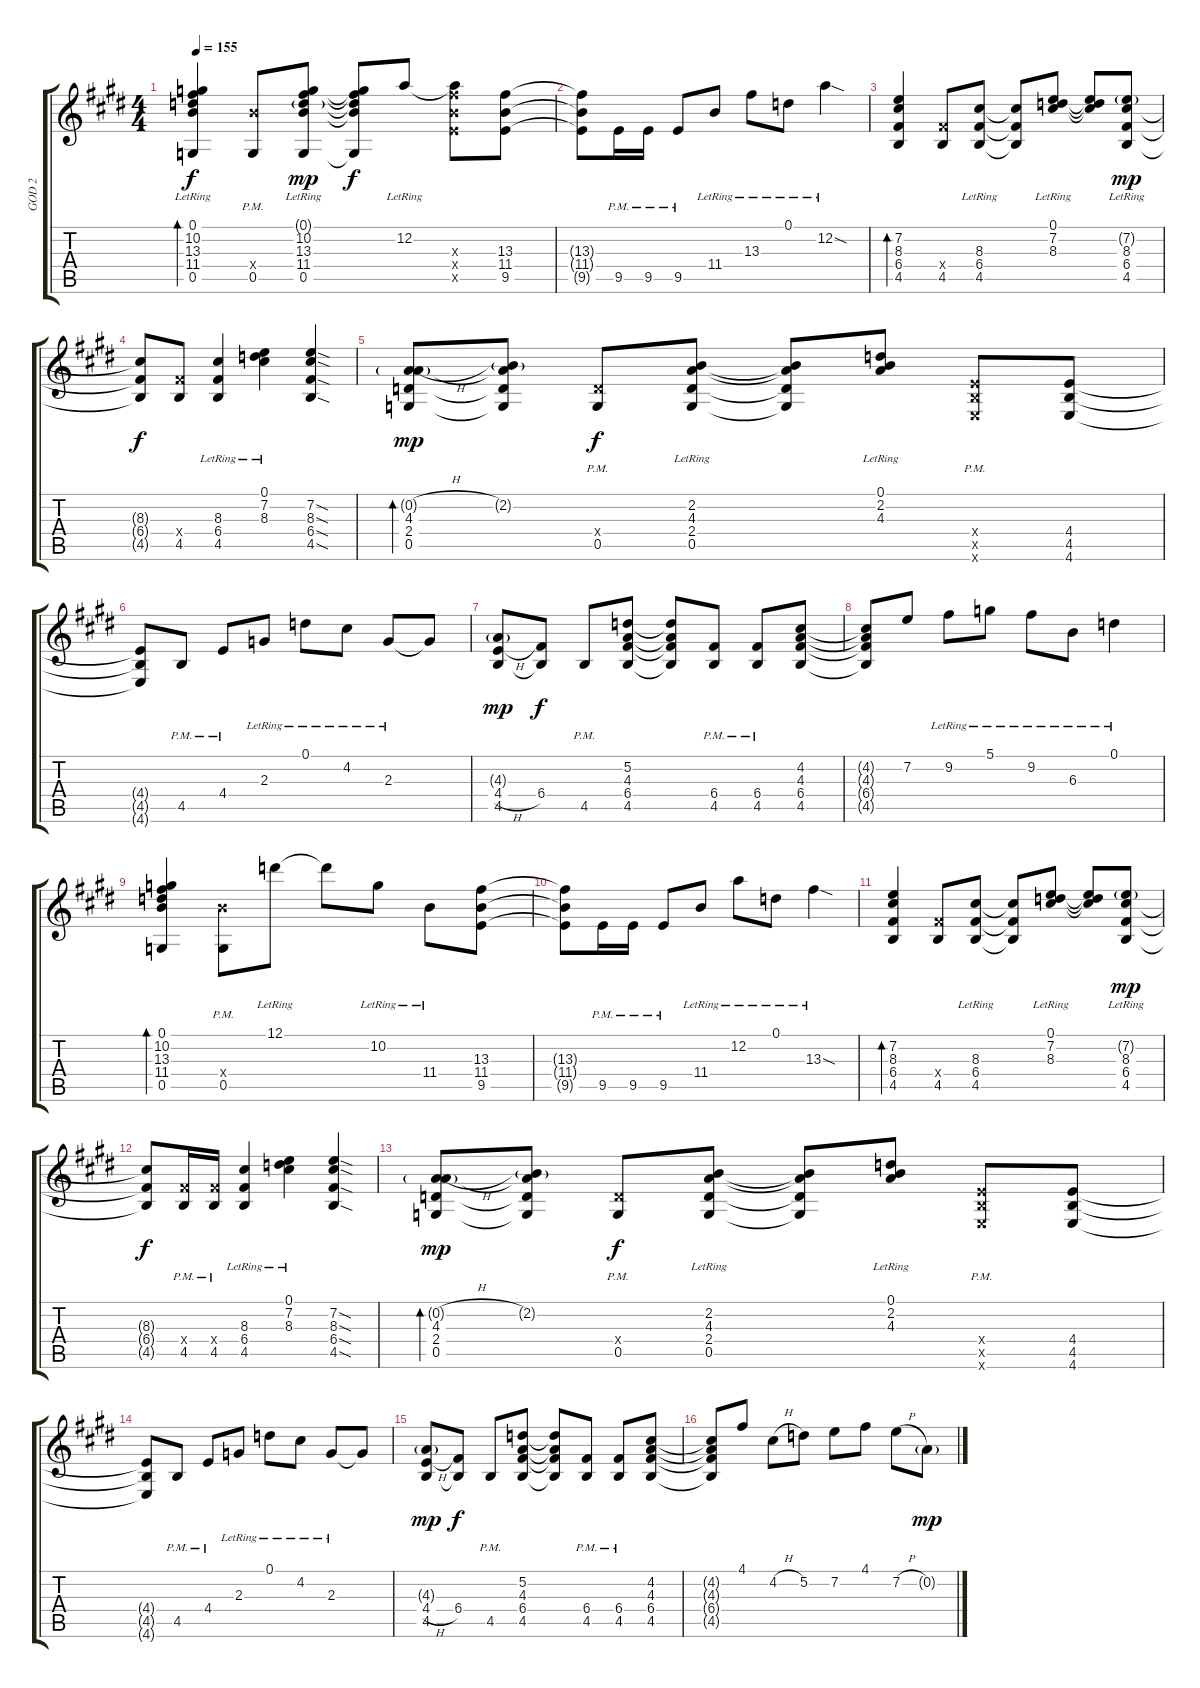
\track ("GOD 2" "GOD 2") {instrument overdrivenguitar}
\staff {score tabs}
\tuning (D4 A3 F3 C3 G2 C2) {hide}
\ts (4 4)
\tempo 155
\clef g2
\ks e
(0.1{lr} 10.2{lr} 13.3{lr} 11.4{lr} 0.5{lr}).4{bd 30 dy f} (11.4{pm x} 0.5{pm}).8 (0.1{g lr} 10.2{lr} 13.3{lr} 11.4{lr} 0.5{lr}).8{dy mp} (0.1{t} 10.2{t} 13.3{t} 11.4{t} 0.5{t}).8{dy f} 12.2{lr}.8 (12.2{t} 13.3{x} 11.4{x} 9.5{x}).8 (13.3 11.4 9.5).8 |
(13.3{t} 11.4{t} 9.5{t}).8 9.5{pm}.16 9.5{pm}.16 9.5{pm}.8 11.4{lr}.8 13.3{lr}.8 0.1{lr}.8 12.2{sod lr}.4 |
(7.2 8.3 6.4 4.5).4{bd 30} (6.4{x} 4.5).8 (8.3{lr} 6.4{lr} 4.5{lr}).8 (8.3{t} 6.4{t} 4.5{t}).8 (0.1{lr} 7.2{lr} 8.3{lr}).8 (0.1{t} 7.2{t} 8.3{t}).8 (7.2{g lr} 8.3{lr} 6.4{lr} 4.5{lr}).8{dy mp} |
(8.3{t} 6.4{t} 4.5{t}).8{dy f} (6.4{x} 4.5).8 (8.3{lr} 6.4{lr} 4.5{lr}).4 (0.1{lr} 7.2{lr} 8.3{lr}).4 (7.2{sod} 8.3{sod} 6.4{sod} 4.5{sod}).4 |
(0.2{h g} 4.3 2.4 0.5).8{bd 30 dy mp} (2.2{g} 4.3{t} 2.4{t} 0.5{t}).8 (2.4{pm x} 0.5{pm}).8{dy f} (2.2{lr} 4.3{lr} 2.4{lr} 0.5{lr}).8 (2.2{t} 4.3{t} 2.4{t} 0.5{t}).8 (0.1{lr} 2.2{lr} 4.3{lr}).8 (4.4{pm x} 4.5{pm x} 4.6{pm x}).8 (4.4 4.5 4.6).8 |
(4.4{t} 4.5{t} 4.6{t}).8 4.5{pm}.8 4.4{pm}.8 2.3{lr}.8 0.1{lr}.8 4.2{lr}.8 2.3{lr}.8 2.3{t}.8 |
(4.3{g} 4.4{h} 4.5).8{dy mp} (6.4 4.5{t}).8{dy f} 4.5{pm}.8 (5.2 4.3 6.4 4.5).8 (5.2{t} 4.3{t} 6.4{t} 4.5{t}).8 (6.4{pm} 4.5{pm}).8 (6.4{pm} 4.5{pm}).8 (4.2 4.3 6.4 4.5).8 |
(4.2{t} 4.3{t} 6.4{t} 4.5{t}).8 7.2.8 9.2{lr}.8 5.1{lr}.8 9.2{lr}.8 6.3{lr}.8 0.1{lr}.4 |
(0.1 10.2 13.3 11.4 0.5).4{bd 30} (11.4{pm x} 0.5{pm}).8 12.1{lr}.8 12.1{t}.8 10.2{lr}.8 11.4{lr}.8 (13.3 11.4 9.5).8 |
(13.3{t} 11.4{t} 9.5{t}).8 9.5{pm}.16 9.5{pm}.16 9.5{pm}.8 11.4{lr}.8 12.2{lr}.8 0.1{lr}.8 13.3{sod lr}.4 |
(7.2 8.3 6.4 4.5).4{bd 30} (6.4{x} 4.5).8 (8.3{lr} 6.4{lr} 4.5{lr}).8 (8.3{t} 6.4{t} 4.5{t}).8 (0.1{lr} 7.2{lr} 8.3{lr}).8 (0.1{t} 7.2{t} 8.3{t}).8 (7.2{g lr} 8.3{lr} 6.4{lr} 4.5{lr}).8{dy mp} |
(8.3{t} 6.4{t} 4.5{t}).8{dy f} (6.4{pm x} 4.5{pm}).16 (6.4{pm x} 4.5{pm}).16 (8.3{lr} 6.4{lr} 4.5{lr}).4 (0.1{lr} 7.2{lr} 8.3{lr}).4 (7.2{sod} 8.3{sod} 6.4{sod} 4.5{sod}).4 |
(0.2{h g} 4.3 2.4 0.5).8{bd 30 dy mp} (2.2{g} 4.3{t} 2.4{t} 0.5{t}).8 (2.4{pm x} 0.5{pm}).8{dy f} (2.2{lr} 4.3{lr} 2.4{lr} 0.5{lr}).8 (2.2{t} 4.3{t} 2.4{t} 0.5{t}).8 (0.1{lr} 2.2{lr} 4.3{lr}).8 (4.4{pm x} 4.5{pm x} 4.6{pm x}).8 (4.4 4.5 4.6).8 |
(4.4{t} 4.5{t} 4.6{t}).8 4.5{pm}.8 4.4{pm}.8 2.3{lr}.8 0.1{lr}.8 4.2{lr}.8 2.3{lr}.8 2.3{t}.8 |
(4.3{g} 4.4{h} 4.5).8{dy mp} (6.4 4.5{t}).8{dy f} 4.5{pm}.8 (5.2 4.3 6.4 4.5).8 (5.2{t} 4.3{t} 6.4{t} 4.5{t}).8 (6.4{pm} 4.5{pm}).8 (6.4{pm} 4.5{pm}).8 (4.2 4.3 6.4 4.5).8 |
(4.2{t} 4.3{t} 6.4{t} 4.5{t}).8 4.1.8 4.2{h}.8 5.2.8 7.2.8 4.1.8 7.2{h}.8 0.2{g}.8{dy mp}
